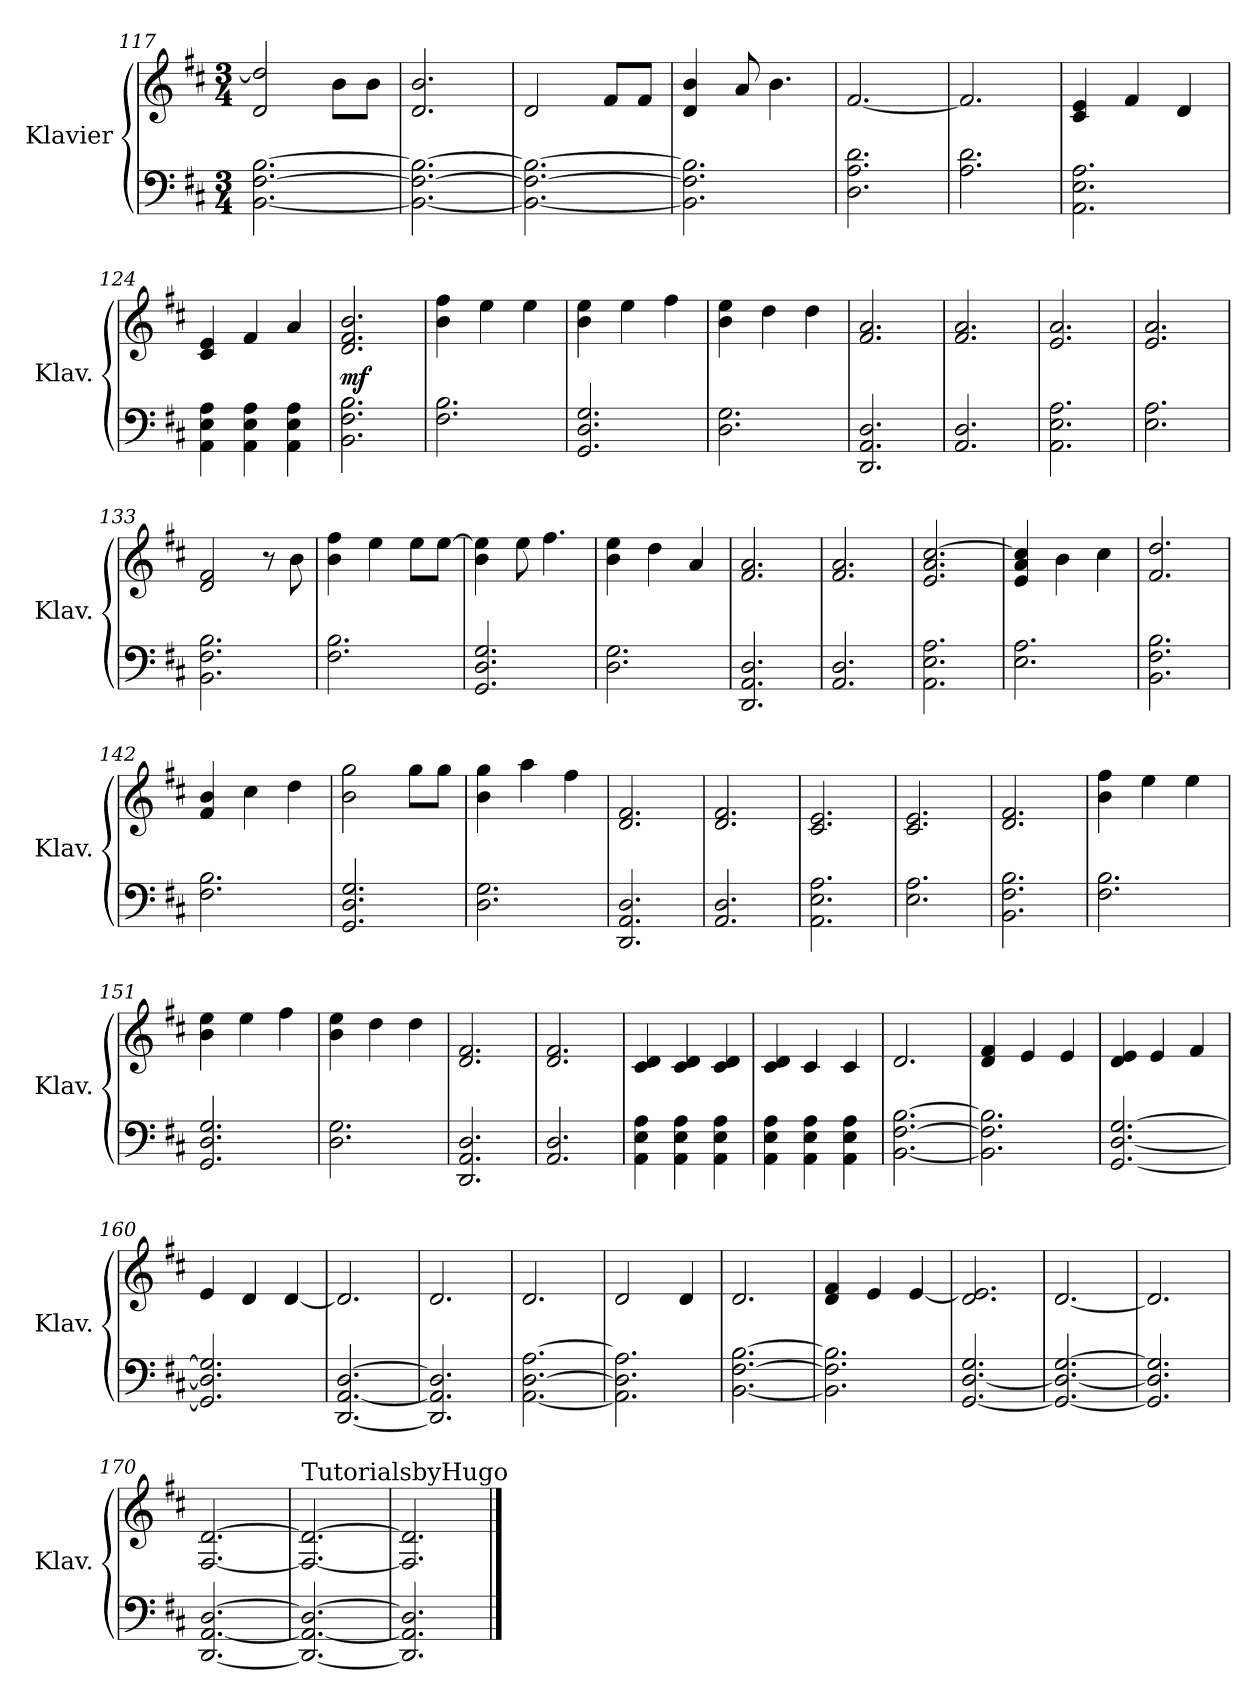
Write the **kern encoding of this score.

**kern	**kern	**dynam
*part1	*part1	*part1
*staff2	*staff1	*staff1/2
*I"Klavier	*	*
*I'Klav.	*	*
*clefF4	*clefG2	*
*k[f#c#]	*k[f#c#]	*
*M3/4	*M3/4	*
=117	=117	=117
[2.BB\ [2.F#\ [2.B\	2d/ 2dd/]	.
.	8b\L	.
.	8b\J	.
=118	=118	=118
2.BB\_ 2.F#\_ 2.B\_	2.d/ 2.b/	.
=119	=119	=119
2.BB\_ 2.F#\_ 2.B\_	2d/	.
.	8f#/L	.
.	8f#/J	.
!!LO:PB:g=z
=120	=120	=120
2.BB\] 2.F#\] 2.B\]	4d/ 4b/	.
.	8a/	.
.	4.b\	.
=121	=121	=121
2.D\ 2.A\ 2.d\	[2.f#/	.
=122	=122	=122
2.A\ 2.d\	2.f#/]	.
=123	=123	=123
2.AA\ 2.E\ 2.A\	4c#/ 4e/	.
.	4f#/	.
.	4d/	.
=124	=124	=124
4AA\ 4E\ 4A\	4c#/ 4e/	.
4AA\ 4E\ 4A\	4f#/	.
4AA\ 4E\ 4A\	4a/	.
=125	=125	=125
!	!	!LO:DY:a=2
2.BB\ 2.F#\ 2.B\	2.d/ 2.f#/ 2.b/	mf
=126	=126	=126
2.F#\ 2.B\	4b\ 4ff#\	.
.	4ee\	.
.	4ee\	.
=127	=127	=127
2.GG/ 2.D/ 2.G/	4b\ 4ee\	.
.	4ee\	.
.	4ff#\	.
=128	=128	=128
2.D\ 2.G\	4b\ 4ee\	.
.	4dd\	.
.	4dd\	.
=129	=129	=129
2.DD/ 2.AA/ 2.D/	2.f#/ 2.a/	.
=130	=130	=130
2.AA/ 2.D/	2.f#/ 2.a/	.
!!LO:LB:g=z
=131	=131	=131
2.AA\ 2.E\ 2.A\	2.e/ 2.a/	.
=132	=132	=132
2.E\ 2.A\	2.e/ 2.a/	.
=133	=133	=133
2.BB\ 2.F#\ 2.B\	2d/ 2f#/	.
.	8r	.
.	8b\	.
=134	=134	=134
2.F#\ 2.B\	4b\ 4ff#\	.
.	4ee\	.
.	8ee\L	.
.	[8ee\J	.
=135	=135	=135
2.GG/ 2.D/ 2.G/	4b\ 4ee\]	.
.	8ee\	.
.	4.ff#\	.
=136	=136	=136
2.D\ 2.G\	4b\ 4ee\	.
.	4dd\	.
.	4a/	.
=137	=137	=137
2.DD/ 2.AA/ 2.D/	2.f#/ 2.a/	.
=138	=138	=138
2.AA/ 2.D/	2.f#/ 2.a/	.
=139	=139	=139
2.AA\ 2.E\ 2.A\	2.e/ 2.a/ [2.cc#/	.
=140	=140	=140
2.E\ 2.A\	4e/ 4a/ 4cc#/]	.
.	4b\	.
.	4cc#\	.
=141	=141	=141
2.BB\ 2.F#\ 2.B\	2.f#/ 2.dd/	.
!!LO:LB:g=z
=142	=142	=142
2.F#\ 2.B\	4f#/ 4b/	.
.	4cc#\	.
.	4dd\	.
=143	=143	=143
2.GG/ 2.D/ 2.G/	2b\ 2gg\	.
.	8gg\L	.
.	8gg\J	.
=144	=144	=144
2.D\ 2.G\	4b\ 4gg\	.
.	4aa\	.
.	4ff#\	.
=145	=145	=145
2.DD/ 2.AA/ 2.D/	2.d/ 2.f#/	.
=146	=146	=146
2.AA/ 2.D/	2.d/ 2.f#/	.
=147	=147	=147
2.AA\ 2.E\ 2.A\	2.c#/ 2.e/	.
=148	=148	=148
2.E\ 2.A\	2.c#/ 2.e/	.
=149	=149	=149
2.BB\ 2.F#\ 2.B\	2.d/ 2.f#/	.
=150	=150	=150
2.F#\ 2.B\	4b\ 4ff#\	.
.	4ee\	.
.	4ee\	.
=151	=151	=151
2.GG/ 2.D/ 2.G/	4b\ 4ee\	.
.	4ee\	.
.	4ff#\	.
=152	=152	=152
2.D\ 2.G\	4b\ 4ee\	.
.	4dd\	.
.	4dd\	.
!!LO:LB:g=z
=153	=153	=153
2.DD/ 2.AA/ 2.D/	2.d/ 2.f#/	.
=154	=154	=154
2.AA/ 2.D/	2.d/ 2.f#/	.
=155	=155	=155
4AA\ 4E\ 4A\	4c#/ 4d/	.
4AA\ 4E\ 4A\	4c#/ 4d/	.
4AA\ 4E\ 4A\	4c#/ 4d/	.
=156	=156	=156
4AA\ 4E\ 4A\	4c#/ 4d/	.
4AA\ 4E\ 4A\	4c#/	.
4AA\ 4E\ 4A\	4c#/	.
=157	=157	=157
[2.BB\ [2.F#\ [2.B\	2.d/	.
=158	=158	=158
2.BB\] 2.F#\] 2.B\]	4d/ 4f#/	.
.	4e/	.
.	4e/	.
=159	=159	=159
[2.GG/ [2.D/ [2.G/	4d/ 4e/	.
.	4e/	.
.	4f#/	.
=160	=160	=160
2.GG/] 2.D/] 2.G/]	4e/	.
.	4d/	.
.	[4d/	.
=161	=161	=161
[2.DD/ [2.AA/ [2.D/	2.d/]	.
=162	=162	=162
2.DD/] 2.AA/] 2.D/]	2.d/	.
!!LO:LB:g=z
=163	=163	=163
[2.AA\ [2.D\ [2.A\	2.d/	.
=164	=164	=164
2.AA\] 2.D\] 2.A\]	2d/	.
.	4d/	.
=165	=165	=165
[2.BB\ [2.F#\ [2.B\	2.d/	.
=166	=166	=166
2.BB\] 2.F#\] 2.B\]	4d/ 4f#/	.
.	4e/	.
.	[4e/	.
=167	=167	=167
[2.GG/ [2.D/ 2.G/	2.d/ 2.e/]	.
=168	=168	=168
2.GG/_ 2.D/_ [2.G/	[2.d/	.
=169	=169	=169
2.GG/] 2.D/] 2.G/]	2.d/]	.
=170	=170	=170
[2.DD/ [2.AA/ [2.D/	[2.F#/ [2.d/	.
=171	=171	=171
!	!LO:TX:a:t=TutorialsbyHugo	!
2.DD/_ 2.AA/_ 2.D/_	2.F#/_ 2.d/_	.
=172	=172	=172
2.DD/] 2.AA/] 2.D/]	2.F#/] 2.d/]	.
==	==	==
*-	*-	*-
